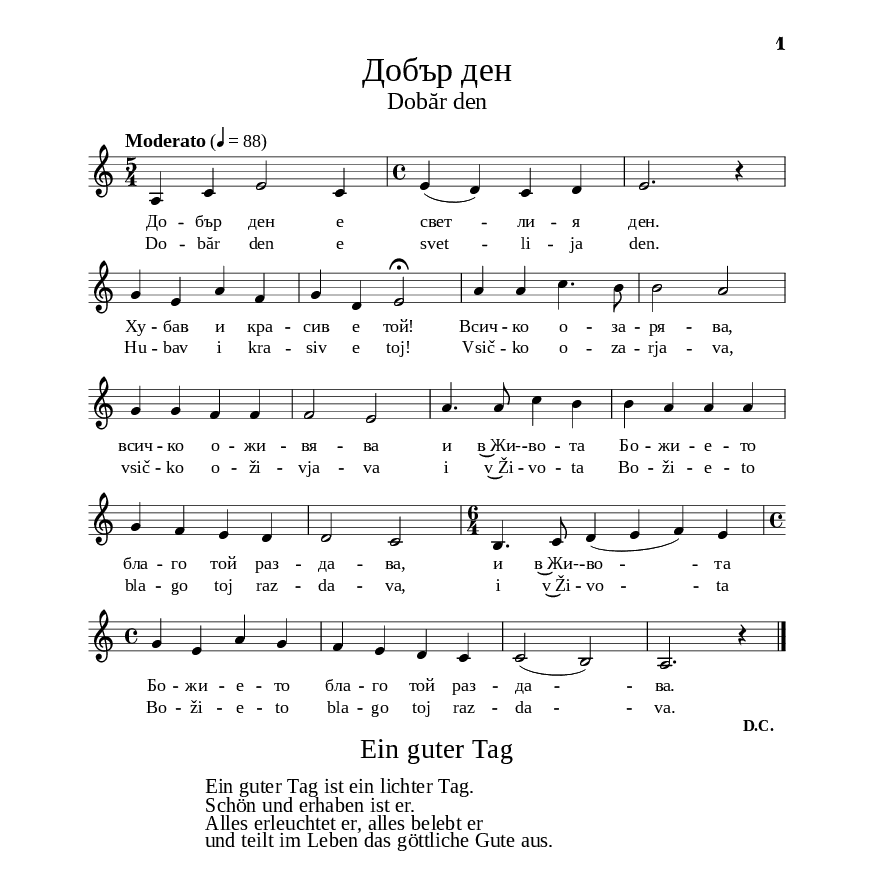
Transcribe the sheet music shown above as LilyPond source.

\version "2.24.3"

% include paper part and global functions
\include "include/globals.ily"

\bookpart {
   \label #'ref095_2
  \tocItem \markup "Добър ден – Dobăr den"
  \include "include/bookpart-paper.ily"
  \score {
    \include "include/score-layout.ily"


    \new Voice \absolute  {
      \clef treble
      \key a \minor
      \time 5/4
      \tempoFunc "Moderato" 4 "88"

      a4 c' e'2 c'4 | \time 4/4  e'4 ( d' ) c'  d'  | e'2. r4 \break |

      g'4 e' a' f' | g'4 d' e'2 \fermata | a'4 a' c''4. b'8 | b'2 a' \break |

      g'4 g' f' f' |  f'2 e' | a'4. a'8 c''4 b' | b'4 a' a' a' \break |

      g'4 f' e' d' | d'2 c' |  \time 6/4  b4. c'8 d'4 ( e' f' ) e' \break |

      \time 4/4  g'4 e' a' g' | f'4 e' d' c' | c'2 ( b ) | a2. r4 \break |

      \bar "|."
    }

    \addlyrics {
      До -- бър
      ден е свет -- ли -- я ден. Ху -- бав и кра --
      сив е той! Всич -- ко о -- за -- ря -- ва, всич
      -- ко о -- жи -- вя -- ва и "в~Жи-" -- во -- та Бо
      -- жи -- е -- то бла -- го той раз -- да -- ва,
      и "в~Жи-" -- во -- та Бо -- жи -- е -- то бла -- го
      той раз -- да -- ва.

    }

     \addlyrics {
      Do -- băr
      den e svet -- li -- ja den. Hu -- bav i kra --
      siv e toj! Vsič -- ko o -- za -- rja -- va, vsič
      -- ko o -- ži -- vja -- va i v~Ži -- vo -- ta Bo
      -- ži -- e -- to bla -- go toj raz -- da -- va,
      i v~Ži -- vo -- ta Bo -- ži -- e -- to bla -- go
      toj raz -- da -- va.
    }


    \header {
      title = \titleFunc "Добър ден" "Dobăr den"
    }

    \midi{}

  } % score

  \markup \dc-one "D.C."
  

  % include foreign translation(s) of the song
  \version "2.24.3"

\markup \fill-line { \fontsize #deTitleFontSize "Ein guter Tag" }
\markup \null
\markup \null
\markup \fontsize #deCoupletFontSize {
  \hspace #16
  \override #`(baseline-skip . ,deCoupletBaselineSkip)

  \column {
    \line { Ein guter Tag ist ein lichter Tag.  }

    \line { Schön und erhaben ist er. }

    \line { Alles erleuchtet er, alles belebt er}

    \line { und teilt im Leben das göttliche Gute aus.}



  }


}


} % bookpart
